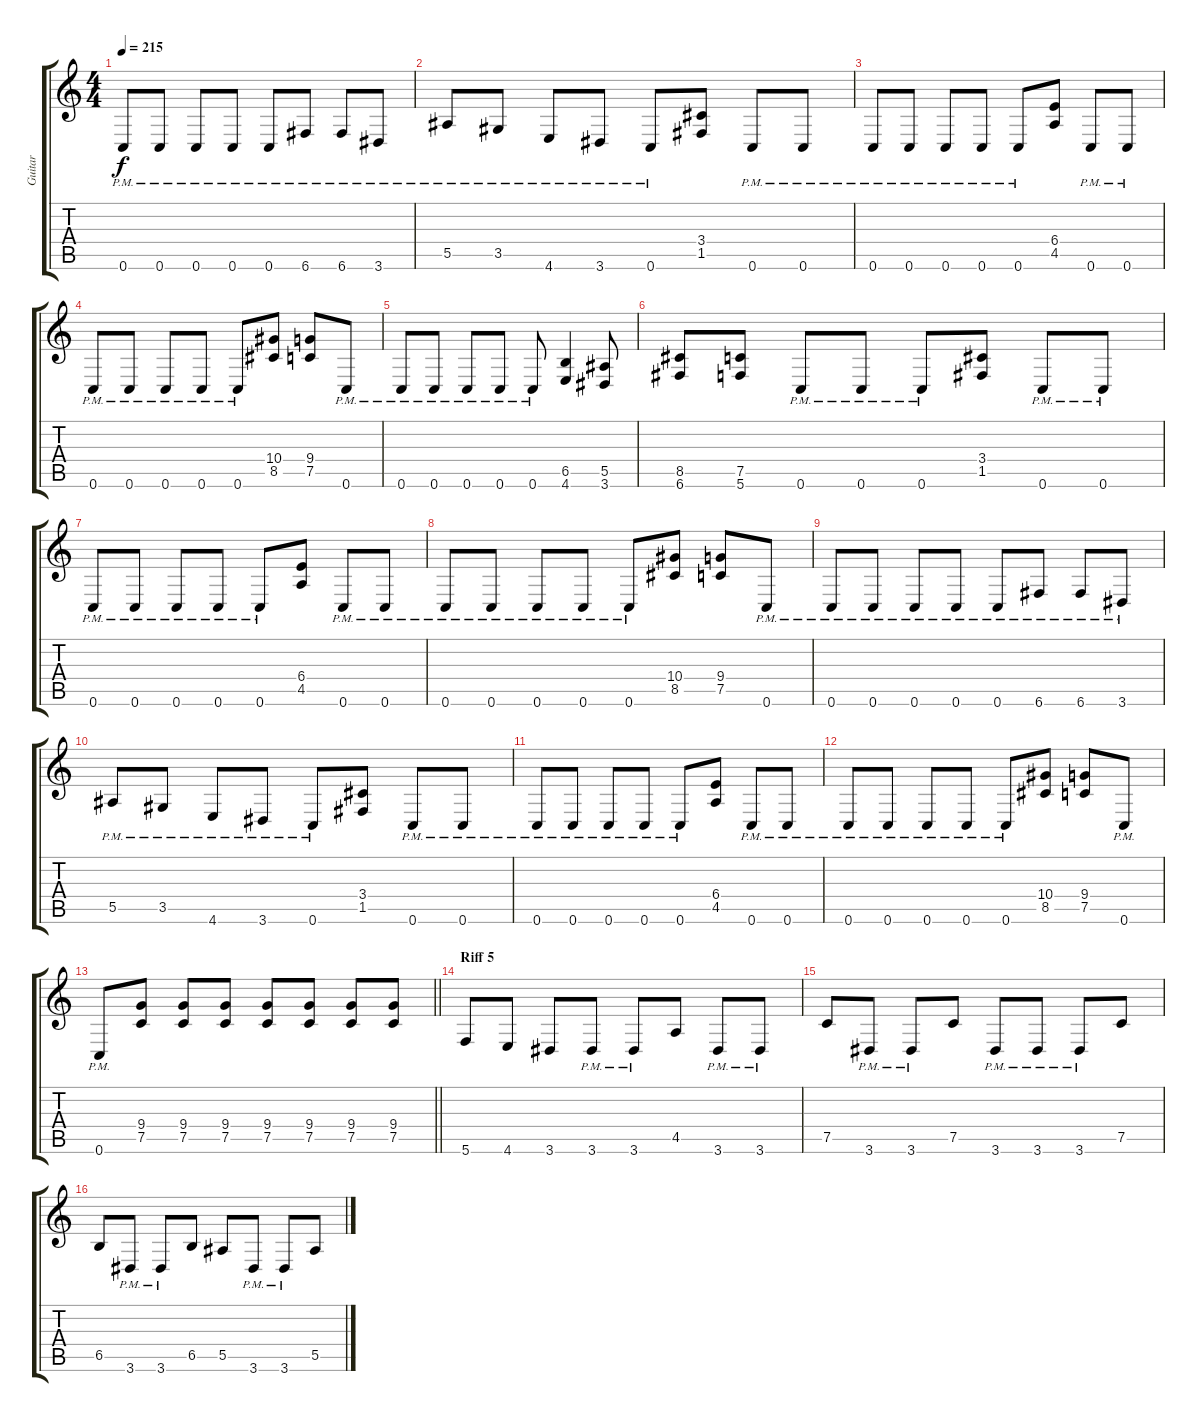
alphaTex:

\track ("Guitar" "Guitar") {instrument distortionguitar}
\staff {score tabs}
\tuning (C4 G3 Eb3 Bb2 F2 C2) {hide}
\ts (4 4)
\tempo 215
\clef g2
\ks c
0.6{pm}.8{dy f} 0.6{pm}.8 0.6{pm}.8 0.6{pm}.8 0.6{pm}.8 6.6{pm}.8 6.6{pm}.8 3.6{pm}.8 |
5.5{pm}.8 3.5{pm}.8 4.6{pm}.8 3.6{pm}.8 0.6{pm}.8 (3.4 1.5).8 0.6{pm}.8 0.6{pm}.8 |
0.6{pm}.8 0.6{pm}.8 0.6{pm}.8 0.6{pm}.8 0.6{pm}.8 (6.4 4.5).8 0.6{pm}.8 0.6{pm}.8 |
0.6{pm}.8 0.6{pm}.8 0.6{pm}.8 0.6{pm}.8 0.6{pm}.8 (10.4 8.5).8 (9.4 7.5).8 0.6{pm}.8 |
0.6{pm}.8 0.6{pm}.8 0.6{pm}.8 0.6{pm}.8 0.6{pm}.8 (6.5 4.6).4 (5.5 3.6).8 |
(8.5 6.6).8 (7.5 5.6).8 0.6{pm}.8 0.6{pm}.8 0.6{pm}.8 (3.4 1.5).8 0.6{pm}.8 0.6{pm}.8 |
0.6{pm}.8 0.6{pm}.8 0.6{pm}.8 0.6{pm}.8 0.6{pm}.8 (6.4 4.5).8 0.6{pm}.8 0.6{pm}.8 |
0.6{pm}.8 0.6{pm}.8 0.6{pm}.8 0.6{pm}.8 0.6{pm}.8 (10.4 8.5).8 (9.4 7.5).8 0.6{pm}.8 |
0.6{pm}.8 0.6{pm}.8 0.6{pm}.8 0.6{pm}.8 0.6{pm}.8 6.6{pm}.8 6.6{pm}.8 3.6{pm}.8 |
5.5{pm}.8 3.5{pm}.8 4.6{pm}.8 3.6{pm}.8 0.6{pm}.8 (3.4 1.5).8 0.6{pm}.8 0.6{pm}.8 |
0.6{pm}.8 0.6{pm}.8 0.6{pm}.8 0.6{pm}.8 0.6{pm}.8 (6.4 4.5).8 0.6{pm}.8 0.6{pm}.8 |
0.6{pm}.8 0.6{pm}.8 0.6{pm}.8 0.6{pm}.8 0.6{pm}.8 (10.4 8.5).8 (9.4 7.5).8 0.6{pm}.8 |
\barLineRight lightlight
0.6{pm}.8 (9.4 7.5).8 (9.4 7.5).8 (9.4 7.5).8 (9.4 7.5).8 (9.4 7.5).8 (9.4 7.5).8 (9.4 7.5).8 |
\section ("" "Riff 5")
5.6.8 4.6.8 3.6.8 3.6{pm}.8 3.6{pm}.8 4.5.8 3.6{pm}.8 3.6{pm}.8 |
7.5.8 3.6{pm}.8 3.6{pm}.8 7.5.8 3.6{pm}.8 3.6{pm}.8 3.6{pm}.8 7.5.8 |
6.5.8 3.6{pm}.8 3.6{pm}.8 6.5.8 5.5.8 3.6{pm}.8 3.6{pm}.8 5.5.8
